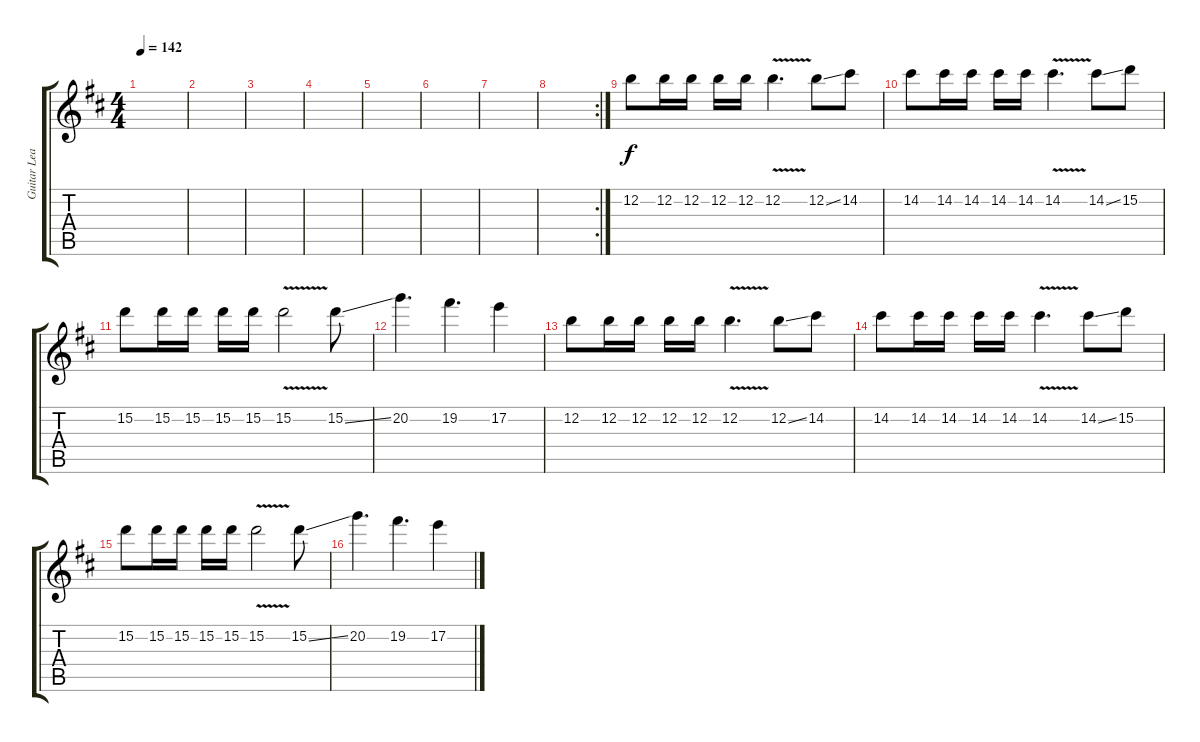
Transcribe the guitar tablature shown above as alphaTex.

\track ("Guitar Lead" "Guitar Lea") {instrument overdrivenguitar}
\staff {score tabs}
\tuning (E4 B3 G3 D3 A2 E2) {hide}
\ts (4 4)
\tempo 142
\clef g2
\ks bminor
|
|
|
|
|
|
|
\rc 2
|
12.2.8 12.2.16 12.2.16 12.2.16 12.2.16 12.2{v}.4{d} 12.2{ss}.8 14.2.8 |
14.2.8 14.2.16 14.2.16 14.2.16 14.2.16 14.2{v}.4{d} 14.2{ss}.8 15.2.8 |
15.2.8 15.2.16 15.2.16 15.2.16 15.2.16 15.2{v}.2 15.2{ss}.8 |
20.2.4{d} 19.2.4{d} 17.2.4 |
12.2.8 12.2.16 12.2.16 12.2.16 12.2.16 12.2{v}.4{d} 12.2{ss}.8 14.2.8 |
14.2.8 14.2.16 14.2.16 14.2.16 14.2.16 14.2{v}.4{d} 14.2{ss}.8 15.2.8 |
15.2.8 15.2.16 15.2.16 15.2.16 15.2.16 15.2{v}.2 15.2{ss}.8 |
20.2.4{d} 19.2.4{d} 17.2.4
